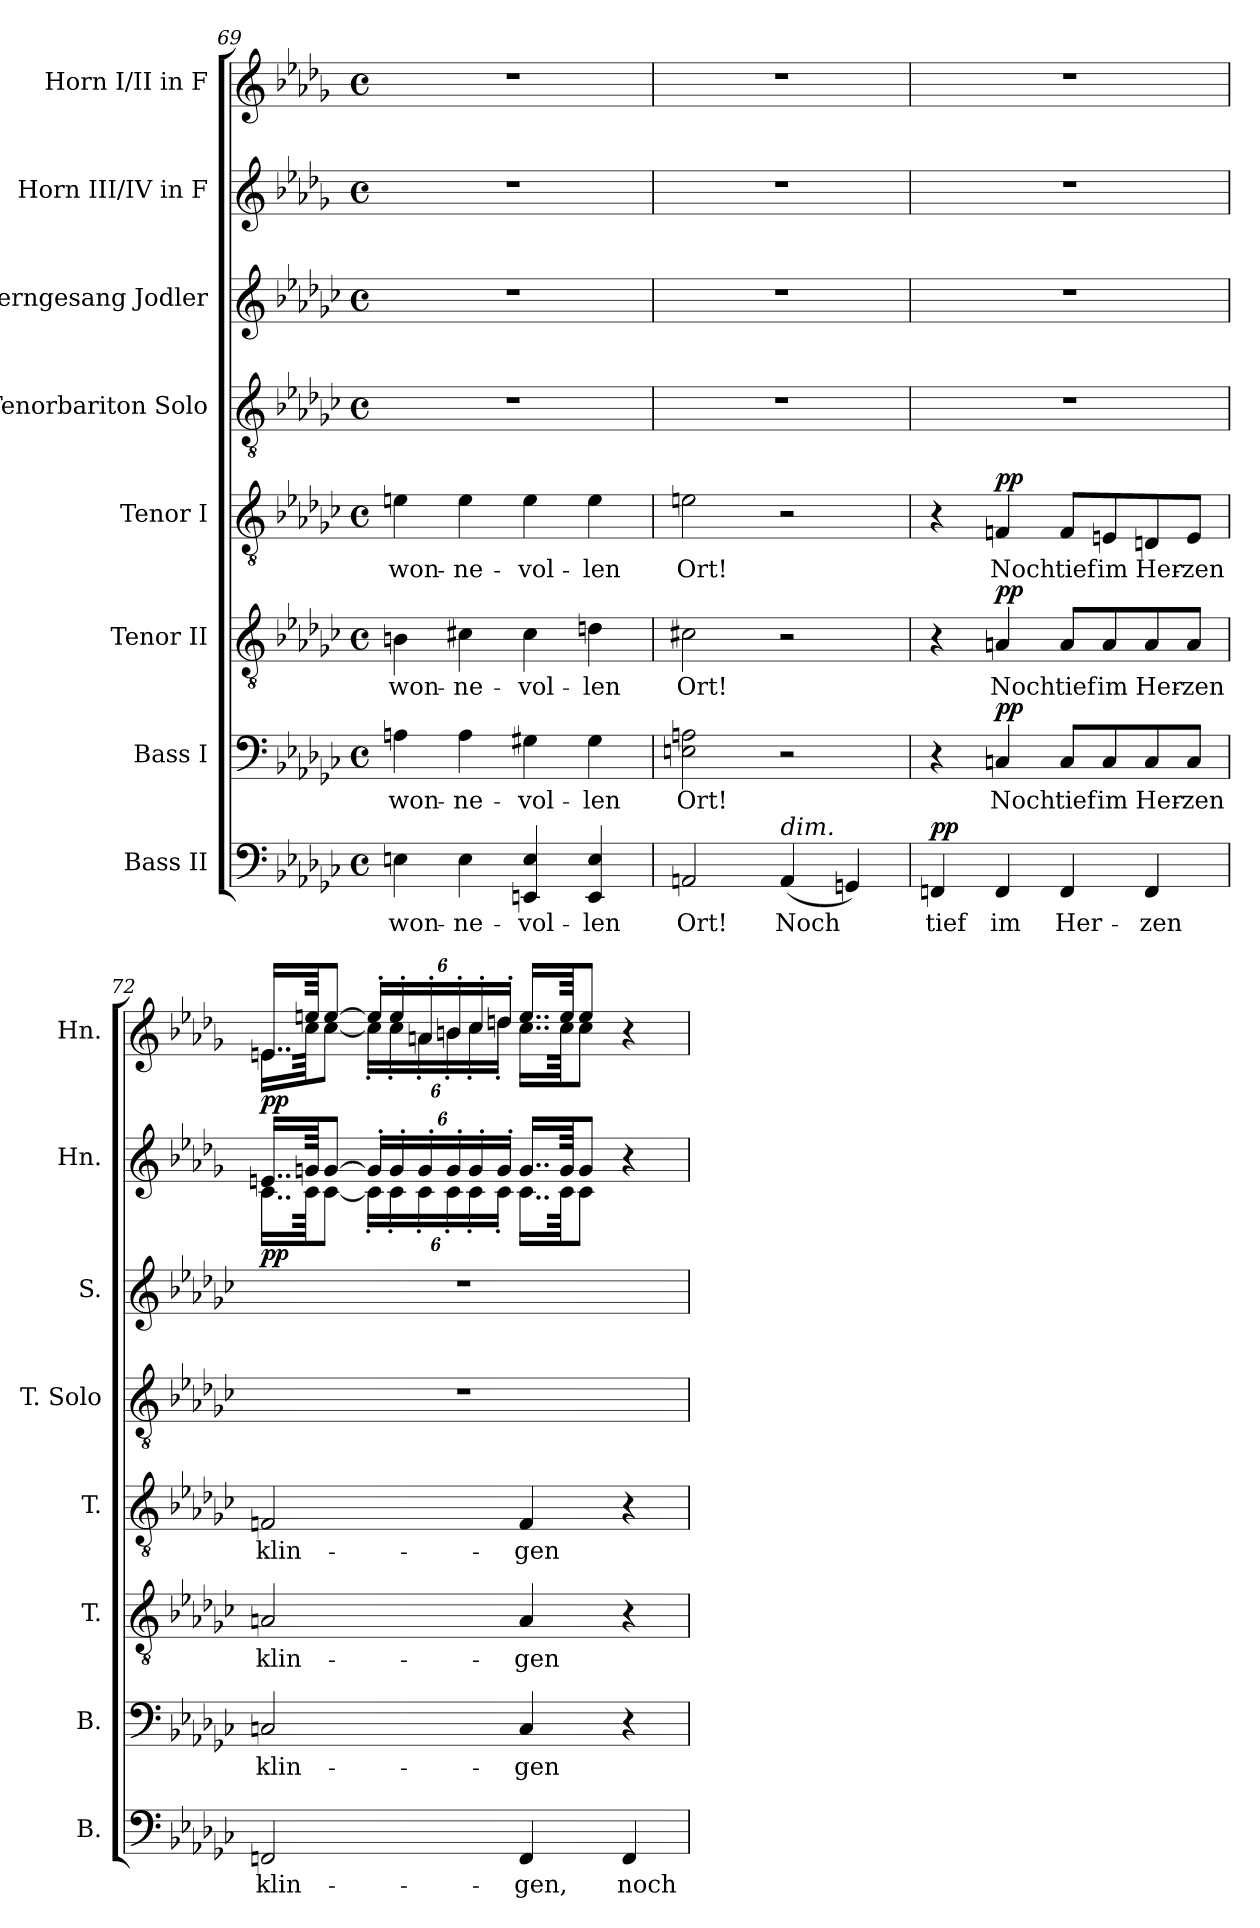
**kern	**text	**dynam	**kern	**text	**dynam	**kern	**text	**dynam	**kern	**text	**dynam	**kern	**kern	**kern	**dynam	**kern	**dynam
*part8	*part8	*part8	*part7	*part7	*part7	*part6	*part6	*part6	*part5	*part5	*part5	*part4	*part3	*part2	*part2	*part1	*part1
*staff8	*staff8	*staff8	*staff7	*staff7	*staff7	*staff6	*staff6	*staff6	*staff5	*staff5	*staff5	*staff4	*staff3	*staff2	*staff2	*staff1	*staff1
*I"Bass II	*	*	*I"Bass I	*	*	*I"Tenor II	*	*	*I"Tenor I	*	*	*I"Tenorbariton Solo	*I"Ferngesang Jodler	*I"Horn III/IV in F	*	*I"Horn I/II in F	*
*I'B.	*	*	*I'B.	*	*	*I'T.	*	*	*I'T.	*	*	*I'T. Solo	*I'S.	*I'Hn.	*	*I'Hn.	*
*clefF4	*	*	*clefF4	*	*	*clefGv2	*	*	*clefGv2	*	*	*clefGv2	*clefG2	*clefG2	*	*clefG2	*
*	*	*	*	*	*	*ITrd7c12	*	*	*ITrd7c12	*	*	*ITrd7c12	*	*ITrd4c7	*	*ITrd4c7	*
*k[b-e-a-d-g-c-]	*	*	*k[b-e-a-d-g-c-]	*	*	*k[b-e-a-d-g-c-]	*	*	*k[b-e-a-d-g-c-]	*	*	*k[b-e-a-d-g-c-]	*k[b-e-a-d-g-c-]	*k[b-e-a-d-g-c-]	*	*k[b-e-a-d-g-c-]	*
*G-:	*	*	*G-:	*	*	*G-:	*	*	*G-:	*	*	*G-:	*G-:	*G-:	*	*G-:	*
*M4/4	*	*	*M4/4	*	*	*M4/4	*	*	*M4/4	*	*	*M4/4	*M4/4	*M4/4	*	*M4/4	*
*met(c)	*	*	*met(c)	*	*	*met(c)	*	*	*met(c)	*	*	*met(c)	*met(c)	*met(c)	*	*met(c)	*
=69	=69	=69	=69	=69	=69	=69	=69	=69	=69	=69	=69	=69	=69	=69	=69	=69	=69
!	!LO:LY:b	!	!	!LO:LY:b	!	!	!LO:LY:b	!	!	!LO:LY:b	!	!	!	!	!	!	!
4En\	won-	.	4An\	won-	.	4BBn\	won-	.	4En\	won-	.	1r	1r	1r	.	1r	.
!	!LO:LY:b	!	!	!LO:LY:b	!	!	!LO:LY:b	!	!	!LO:LY:b	!	!	!	!	!	!	!
4E\	-ne-	.	4A\	-ne-	.	4C#X\	-ne-	.	4E\	-ne-	.	.	.	.	.	.	.
!	!LO:LY:b	!	!	!LO:LY:b	!	!	!LO:LY:b	!	!	!LO:LY:b	!	!	!	!	!	!	!
4EEn/ 4E/	-vol-	.	4G#X\	-vol-	.	4C#\	-vol-	.	4E\	-vol-	.	.	.	.	.	.	.
!	!LO:LY:b	!	!	!LO:LY:b	!	!	!LO:LY:b	!	!	!LO:LY:b	!	!	!	!	!	!	!
4EE/ 4E/	-len	.	4G#\	-len	.	4Dn\	-len	.	4E\	-len	.	.	.	.	.	.	.
=70	=70	=70	=70	=70	=70	=70	=70	=70	=70	=70	=70	=70	=70	=70	=70	=70	=70
!	!LO:LY:b	!	!	!LO:LY:b	!	!	!LO:LY:b	!	!	!LO:LY:b	!	!	!	!	!	!	!
2AAn/	Ort!	.	2En\ 2An\	Ort!	.	2C#X\	Ort!	.	2En\	Ort!	.	1r	1r	1r	.	1r	.
!LO:TX:a:i:t=dim.	!	!	!	!	!	!	!	!	!	!	!	!	!	!	!	!	!
!	!LO:LY:b	!	!	!	!	!	!	!	!	!	!	!	!	!	!	!	!
(<4AA/	Noch	.	2r	.	.	2r	.	.	2r	.	.	.	.	.	.	.	.
4GGn/)	.	.	.	.	.	.	.	.	.	.	.	.	.	.	.	.	.
=71	=71	=71	=71	=71	=71	=71	=71	=71	=71	=71	=71	=71	=71	=71	=71	=71	=71
!	!LO:LY:b	!LO:DY:b	!	!	!	!	!	!	!	!	!	!	!	!	!	!	!
4FFn/	tief	pp	4r	.	.	4r	.	.	4r	.	.	1r	1r	1r	.	1r	.
!	!LO:LY:b	!	!	!LO:LY:b	!LO:DY:b	!	!LO:LY:b	!LO:DY:b	!	!LO:LY:b	!LO:DY:b	!	!	!	!	!	!
4FF/	im	.	4Cn/	Noch	pp	4AAn/	Noch	pp	4FFn/	Noch	pp	.	.	.	.	.	.
!	!LO:LY:b	!	!	!LO:LY:b	!	!	!LO:LY:b	!	!	!LO:LY:b	!	!	!	!	!	!	!
4FF/	Her-	.	8C/L	tief	.	8AA/L	tief	.	8FF/L	tief	.	.	.	.	.	.	.
!	!	!	!	!LO:LY:b	!	!	!LO:LY:b	!	!	!LO:LY:b	!	!	!	!	!	!	!
.	.	.	8C/	im	.	8AA/	im	.	8EEn/	im	.	.	.	.	.	.	.
!	!LO:LY:b	!	!	!LO:LY:b	!	!	!LO:LY:b	!	!	!LO:LY:b	!	!	!	!	!	!	!
4FF/	-zen	.	8C/	Her-	.	8AA/	Her-	.	8DDn/	Her-	.	.	.	.	.	.	.
!	!	!	!	!LO:LY:b	!	!	!LO:LY:b	!	!	!LO:LY:b	!	!	!	!	!	!	!
.	.	.	8C/J	-zen	.	8AA/J	-zen	.	8EE/J	-zen	.	.	.	.	.	.	.
!!LO:PB:g=z
=72	=72	=72	=72	=72	=72	=72	=72	=72	=72	=72	=72	=72	=72	=72	=72	=72	=72
!	!LO:LY:b	!	!	!LO:LY:b	!	!	!LO:LY:b	!	!	!LO:LY:b	!	!	!	!	!LO:DY:b	!	!LO:DY:b
*	*	*	*	*	*	*	*	*	*	*	*	*	*	*^	*	*^	*
2FFn/	klin-	.	2Cn/	klin-	.	2AAn/	klin-	.	2FFn/	klin-	.	1r	1r	16..An/LL	16..F\LL	pp	16..An/LL	16..A\LL	pp
.	.	.	.	.	.	.	.	.	.	.	.	.	.	64cn/JKK	64F\JKK	.	64an/JKK	64f\JKK	.
.	.	.	.	.	.	.	.	.	.	.	.	.	.	[8c/J	[8F\J	.	[8a/J	[8f\J	.
*	*	*	*	*	*	*	*	*	*	*	*	*	*	*Xbrackettup	*	*	*Xbrackettup	*	*
.	.	.	.	.	.	.	.	.	.	.	.	.	.	24c'/LL]	24F'\LL]	.	24a'/LL]	24f'\LL]	.
.	.	.	.	.	.	.	.	.	.	.	.	.	.	24c'/	24F'\	.	24a'/	24f'\	.
.	.	.	.	.	.	.	.	.	.	.	.	.	.	24c'/	24F'\	.	24d-'/	24dn'\	.
.	.	.	.	.	.	.	.	.	.	.	.	.	.	24c'/	24F'\	.	24en'/	24e'\	.
.	.	.	.	.	.	.	.	.	.	.	.	.	.	24c'/	24F'\	.	24f'/	24f'\	.
.	.	.	.	.	.	.	.	.	.	.	.	.	.	24c'/JJ	24F'\JJ	.	24gn'/JJ	24g'\JJ	.
!	!LO:LY:b	!	!	!LO:LY:b	!	!	!LO:LY:b	!	!	!LO:LY:b	!	!	!	!	!	!	!	!	!
4FF/	-gen,	.	4C/	-gen	.	4AA/	-gen	.	4FF/	-gen	.	.	.	16..c/LL	16..F\LL	.	16..a/LL	16..f\LL	.
.	.	.	.	.	.	.	.	.	.	.	.	.	.	64c/JKK	64F\JKK	.	64a/JKK	64f\JKK	.
.	.	.	.	.	.	.	.	.	.	.	.	.	.	8c/J	8F\J	.	8a/J	8f\J	.
!	!LO:LY:b	!	!	!	!	!	!	!	!	!	!	!	!	!	!	!	!	!	!
4FF/	noch	.	4r	.	.	4r	.	.	4r	.	.	.	.	4r	4ryy	.	4r	4ryy	.
*	*	*	*	*	*	*	*	*	*	*	*	*	*	*v	*v	*	*	*	*
*	*	*	*	*	*	*	*	*	*	*	*	*	*	*	*	*v	*v	*
=	=	=	=	=	=	=	=	=	=	=	=	=	=	=	=	=	=
*-	*-	*-	*-	*-	*-	*-	*-	*-	*-	*-	*-	*-	*-	*-	*-	*-	*-
